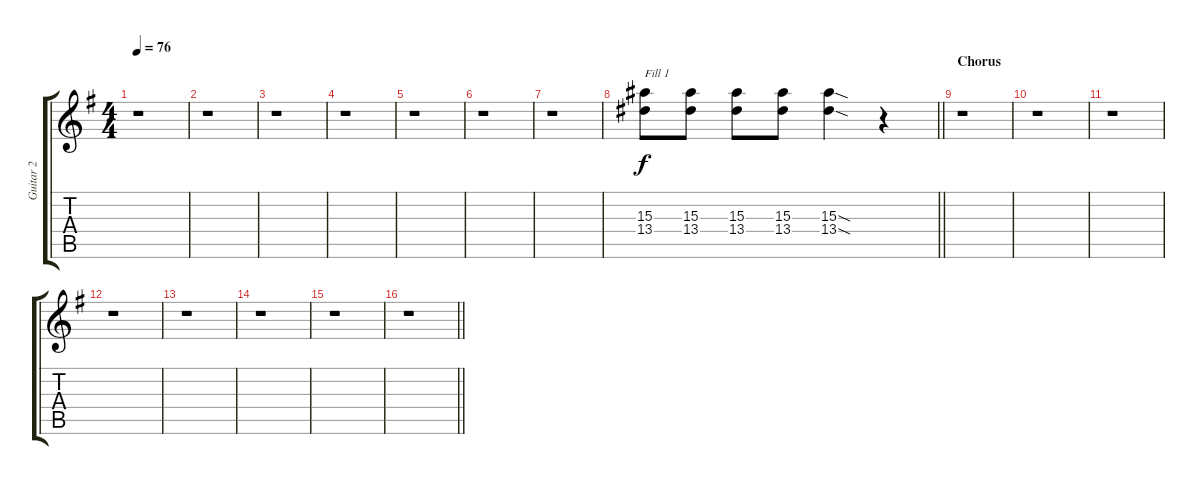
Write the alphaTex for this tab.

\track ("Guitar 2" "Guitar 2") {instrument distortionguitar}
\staff {score tabs}
\tuning (E4 B3 G3 D3 A2 E2) {hide}
\ts (4 4)
\tempo 76
\clef g2
\ks eminor
r.1{dy f} |
r.1 |
r.1 |
r.1 |
r.1 |
r.1 |
r.1 |
\barLineRight lightlight
(15.3 13.4).8{txt "Fill 1"} (15.3 13.4).8 (15.3 13.4).8 (15.3 13.4).8 (15.3{sod} 13.4{sod}).4 r.4 |
\section ("" "Chorus")
r.1 |
r.1 |
r.1 |
r.1 |
r.1 |
r.1 |
r.1 |
\barLineRight lightlight
r.1
